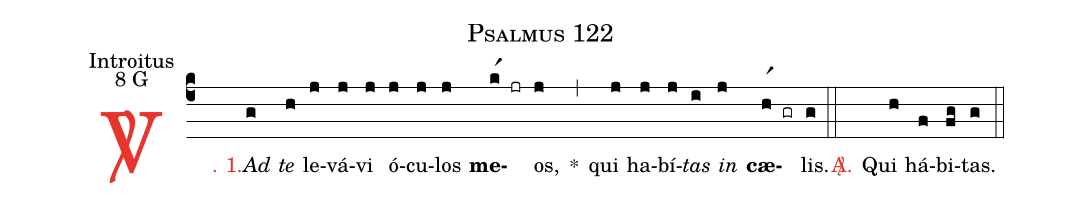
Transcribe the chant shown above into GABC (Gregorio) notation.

name: Psalmus 122;
office-part: Introitus;
mode: 8;
mode-differentia: G;
%%
(c4)

<c><sp>V/</sp>. 1.</c>() <i>Ad</i>(g) <i>te</i>(h) le(j)vá(j)vi(j) ó(j)cu(j)los(j) <b>me</b>(kr1 jr)os,(j) *(,) qui(j) ha(j)bí(j)<i>tas</i>(i) <i>in</i>(j) <b>cæ</b>(hr1 gr)lis.(g)

(::)

<nlba><c><sp>A/</sp>.</c>() Qui</nlba>(h) há(f)bi(fg)tas.(g)

(::)
